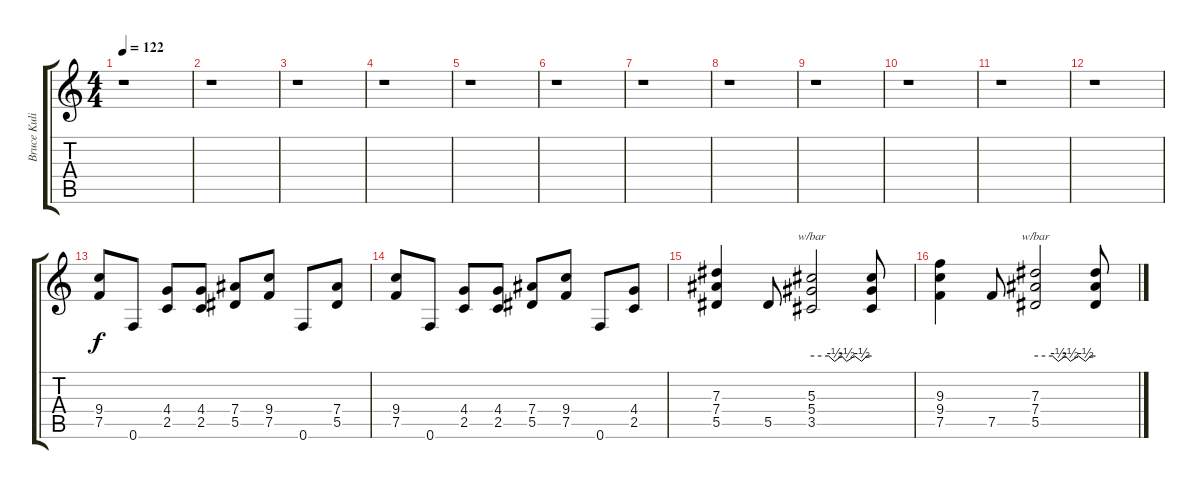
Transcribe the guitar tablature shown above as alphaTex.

\track ("Bruce Kulick" "Bruce Kuli") {instrument overdrivenguitar}
\staff {score tabs}
\tuning (F4 C4 Ab3 Eb3 Bb2 F2) {hide}
\ts (4 4)
\tempo 122
\clef g2
\ks c
r.1{dy f} |
r.1 |
r.1 |
r.1 |
r.1 |
r.1 |
r.1 |
r.1 |
r.1 |
r.1 |
r.1 |
r.1 |
(9.4 7.5).8 0.6.8 (4.4 2.5).8 (4.4 2.5).8 (7.4 5.5).8 (9.4 7.5).8 0.6.8 (7.4 5.5).8 |
(9.4 7.5).8 0.6.8 (4.4 2.5).8 (4.4 2.5).8 (7.4 5.5).8 (9.4 7.5).8 0.6.8 (4.4 2.5).8 |
(7.3 7.4 5.5).4 5.5.8 (5.3 5.4 3.5).2{tbe (custom default 0 0 17 0 23 -2 30 0 35 -2 43 0 50 -2 55 0 60 0)} (5.3{t} 5.4{t} 3.5{t}).8 |
(9.3 9.4 7.5).4 7.5.8 (7.3 7.4 5.5).2{tbe (custom default 0 0 17 0 23 -2 30 0 35 -2 43 0 50 -2 55 0 60 0)} (7.3{t} 7.4{t} 5.5{t}).8
